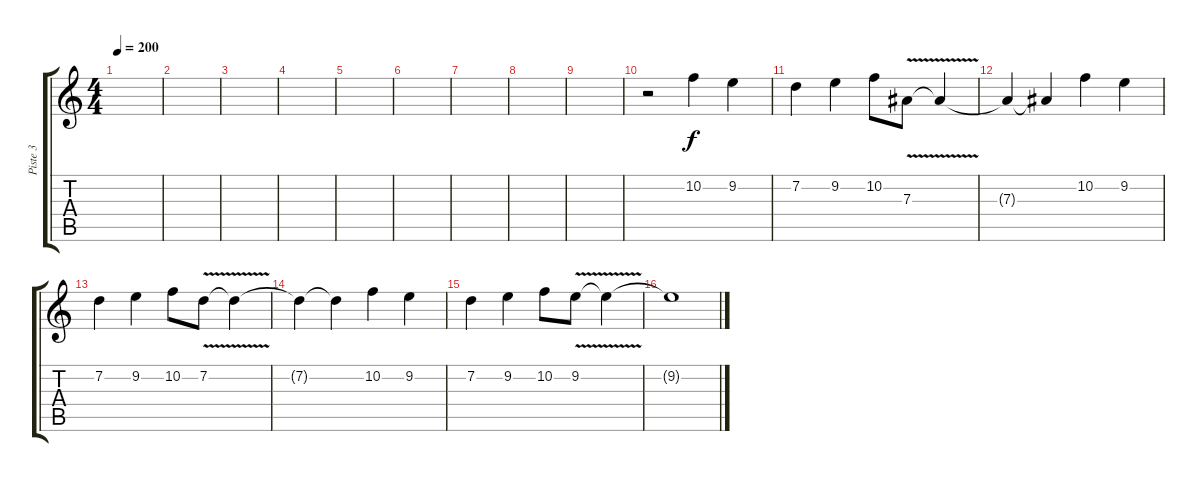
\track ("Piste 3" "Piste 3") {instrument distortionguitar}
\staff {score tabs}
\tuning (C4 G3 Eb3 Bb2 F2 C2) {hide}
\ts (4 4)
\tempo 200
\clef g2
\ks c
|
|
|
|
|
|
|
|
|
r.2{balance 0 instrument distortionguitar} 10.2.4 9.2.4 |
7.2.4 9.2.4 10.2.8 7.3{v}.8 7.3{t}.4 |
7.3{t}.4 7.3{t}.4 10.2.4 9.2.4 |
7.2.4 9.2.4 10.2.8 7.2{v}.8 7.2{t}.4 |
7.2{t}.4 7.2{t}.4 10.2.4 9.2.4 |
7.2.4 9.2.4 10.2.8 9.2{v}.8 9.2{t}.4 |
9.2{t}.1
